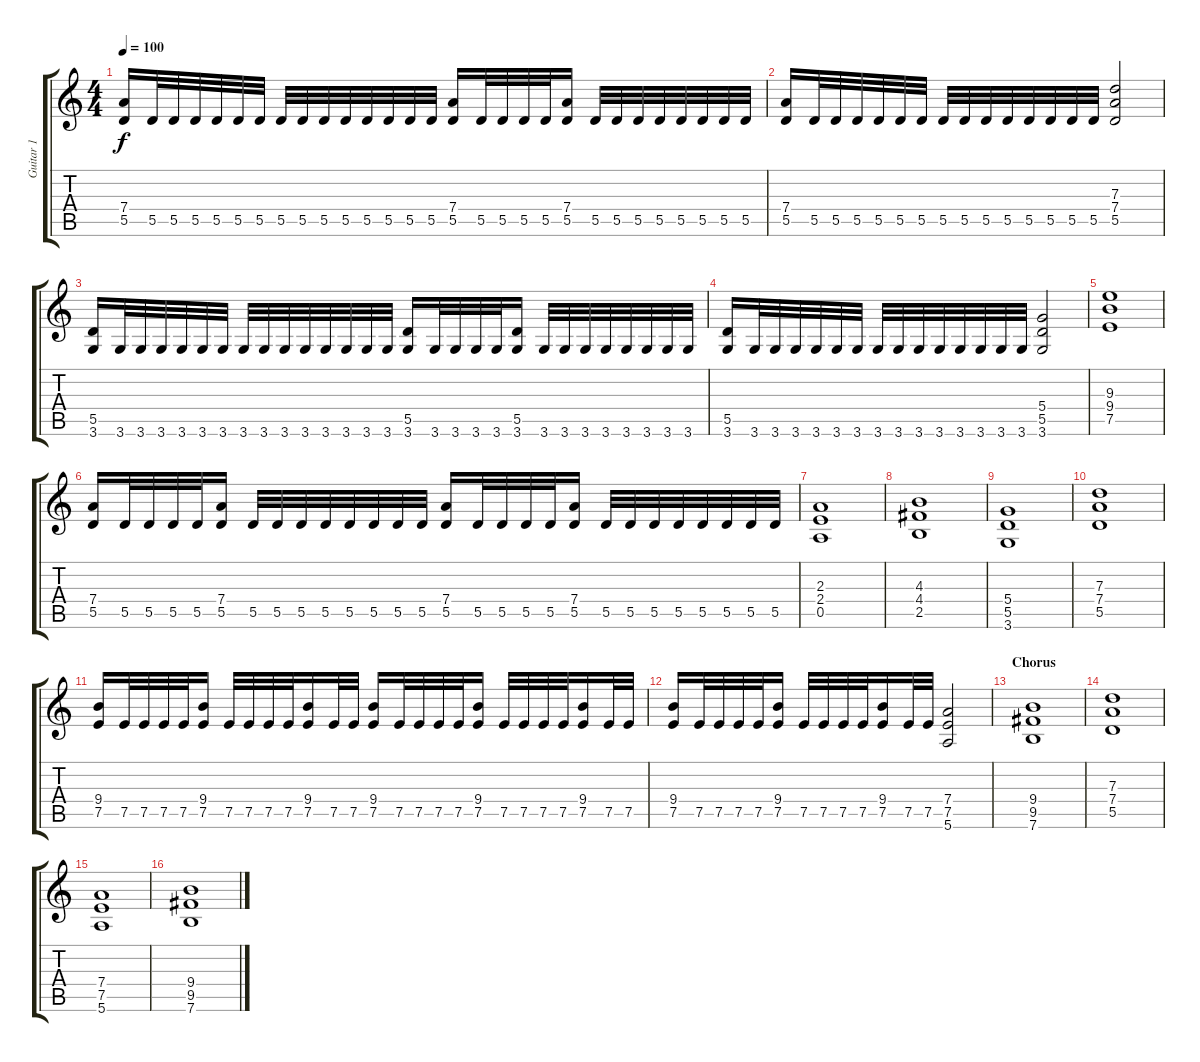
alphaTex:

\track ("Guitar 1" "Guitar 1") {instrument overdrivenguitar}
\staff {score tabs}
\tuning (E4 B3 G3 D3 A2 E2) {hide}
\ts (4 4)
\section ("" "")
\tempo 100
\clef g2
\ks c
(7.4 5.5).16{dy f} 5.5.32 5.5.32 5.5.32 5.5.32 5.5.32 5.5.32 5.5.32 5.5.32 5.5.32 5.5.32 5.5.32 5.5.32 5.5.32 5.5.32 (7.4 5.5).16 5.5.32 5.5.32 5.5.32 5.5.32 (7.4 5.5).16 5.5.32 5.5.32 5.5.32 5.5.32 5.5.32 5.5.32 5.5.32 5.5.32 |
(7.4 5.5).16 5.5.32 5.5.32 5.5.32 5.5.32 5.5.32 5.5.32 5.5.32 5.5.32 5.5.32 5.5.32 5.5.32 5.5.32 5.5.32 5.5.32 (7.3 7.4 5.5).2 |
(5.5 3.6).16 3.6.32 3.6.32 3.6.32 3.6.32 3.6.32 3.6.32 3.6.32 3.6.32 3.6.32 3.6.32 3.6.32 3.6.32 3.6.32 3.6.32 (5.5 3.6).16 3.6.32 3.6.32 3.6.32 3.6.32 (5.5 3.6).16 3.6.32 3.6.32 3.6.32 3.6.32 3.6.32 3.6.32 3.6.32 3.6.32 |
(5.5 3.6).16 3.6.32 3.6.32 3.6.32 3.6.32 3.6.32 3.6.32 3.6.32 3.6.32 3.6.32 3.6.32 3.6.32 3.6.32 3.6.32 3.6.32 (5.4 5.5 3.6).2 |
\section ("" "")
(9.3 9.4 7.5).1 |
(7.4 5.5).16 5.5.32 5.5.32 5.5.32 5.5.32 (7.4 5.5).16 5.5.32 5.5.32 5.5.32 5.5.32 5.5.32 5.5.32 5.5.32 5.5.32 (7.4 5.5).16 5.5.32 5.5.32 5.5.32 5.5.32 (7.4 5.5).16 5.5.32 5.5.32 5.5.32 5.5.32 5.5.32 5.5.32 5.5.32 5.5.32 |
(2.3 2.4 0.5).1 |
(4.3 4.4 2.5).1 |
(5.4 5.5 3.6).1 |
(7.3 7.4 5.5).1 |
(9.4 7.5).16 7.5.32 7.5.32 7.5.32 7.5.32 (9.4 7.5).16 7.5.32 7.5.32 7.5.32 7.5.32 (9.4 7.5).16 7.5.32 7.5.32 (9.4 7.5).16 7.5.32 7.5.32 7.5.32 7.5.32 (9.4 7.5).16 7.5.32 7.5.32 7.5.32 7.5.32 (9.4 7.5).16 7.5.32 7.5.32 |
(9.4 7.5).16 7.5.32 7.5.32 7.5.32 7.5.32 (9.4 7.5).16 7.5.32 7.5.32 7.5.32 7.5.32 (9.4 7.5).16 7.5.32 7.5.32 (7.4 7.5 5.6).2 |
\section ("" "Chorus")
(9.4 9.5 7.6).1 |
(7.3 7.4 5.5).1 |
(7.4 7.5 5.6).1 |
(9.4 9.5 7.6).1
